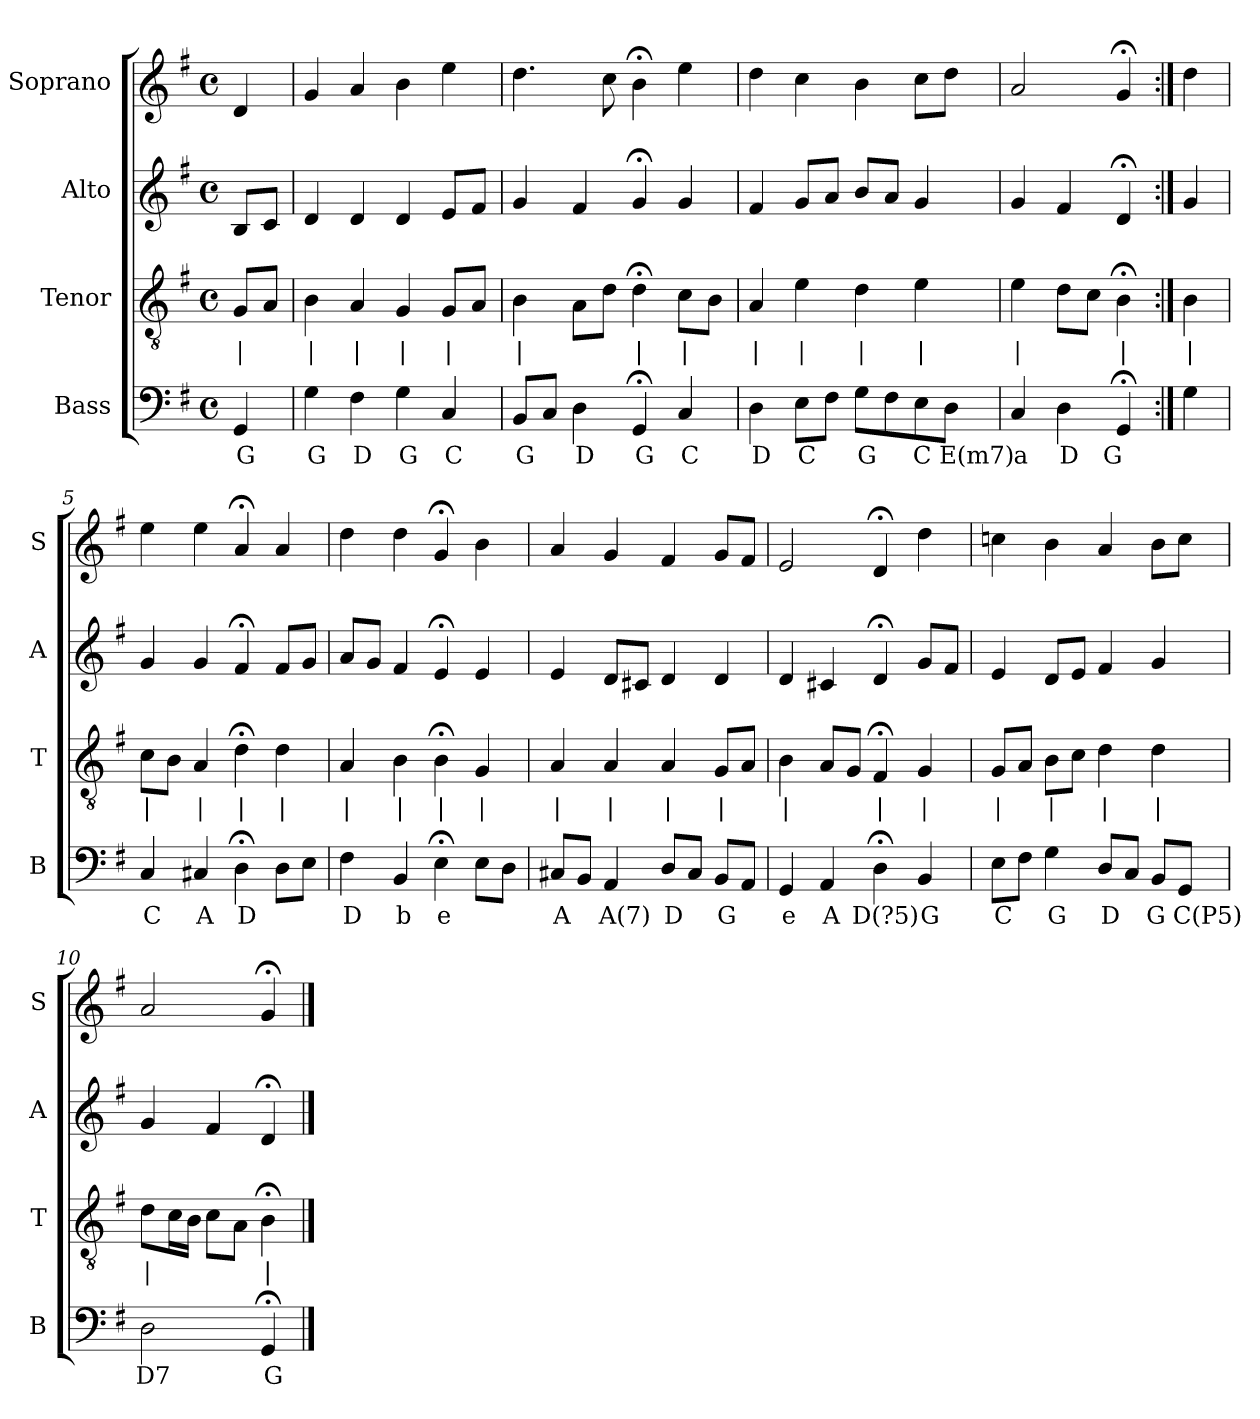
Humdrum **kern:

**kern	**text	**kern	**text	**kern	**kern
*part4	*part4	*part3	*part3	*part2	*part1
*staff4	*staff4	*staff3	*staff3	*staff2	*staff1
*I"Bass	*	*I"Tenor	*	*I"Alto	*I"Soprano
*I'B	*	*I'T	*	*I'A	*I'S
*clefF4	*	*clefGv2	*	*clefG2	*clefG2
*k[f#]	*	*k[f#]	*	*k[f#]	*k[f#]
*G:	*	*G:	*	*G:	*G:
*M4/4	*	*M4/4	*	*M4/4	*M4/4
*met(c)	*	*met(c)	*	*met(c)	*met(c)
*MM100	*	*MM100	*	*MM100	*MM100
=	=	=	=	=	=
4GG	G	8GL	|	8BL	4d
.	.	8AJ	.	8cJ	.
=1	=1	=1	=1	=1	=1
4G	G	4B	|	4d	4g
4F#	D	4A	|	4d	4a
4G	G	4G	|	4d	4b
4C	C	8GL	|	8eL	4ee
.	.	8AJ	.	8f#J	.
=2	=2	=2	=2	=2	=2
8BBL	G	4B	|	4g	4.dd
8CJ	.	.	.	.	.
4D	D	8AL	.	4f#	.
.	.	8dJ	.	.	8cc
4GG;<	G	4d;<	|	4g;<	4b;<
4C	C	8cL	|	4g	4ee
.	.	8BJ	.	.	.
=3	=3	=3	=3	=3	=3
4D	D	4A	|	4f#	4dd
8EL	C	4e	|	8gL	4cc
8F#J	.	.	.	8aJ	.
8GL	G	4d	|	8bL	4b
8F#	.	.	.	8aJ	.
8E	C	4e	|	4g	8ccL
8DJ	E(m7)	.	.	.	8ddJ
=4	=4	=4	=4	=4	=4
4C	a	4e	|	4g	2a
4D	D	8dL	.	4f#	.
.	.	8cJ	.	.	.
4GG;<	G	4B;<	|	4d;<	4g;<
=:|!	=:|!	=:|!	=:|!	=:|!	=:|!
4G	.	4B	|	4g	4dd
=5	=5	=5	=5	=5	=5
4C	C	8cL	|	4g	4ee
.	.	8BJ	.	.	.
4C#X	A	4A	|	4g	4ee
4D;<	D	4d;<	|	4f#;<	4a;<
8DL	.	4d	|	8f#L	4a
8EJ	.	.	.	8gJ	.
=6	=6	=6	=6	=6	=6
4F#	D	4A	|	8aL	4dd
.	.	.	.	8gJ	.
4BB	b	4B	|	4f#	4dd
4E;<	e	4B;<	|	4e;<	4g;<
8EL	.	4G	|	4e	4b
8DJ	.	.	.	.	.
=7	=7	=7	=7	=7	=7
8C#XL	A	4A	|	4e	4a
8BBJ	.	.	.	.	.
4AA	A(7)	4A	|	8dL	4g
.	.	.	.	8c#XJ	.
8DL	D	4A	|	4d	4f#
8C#J	.	.	.	.	.
8BBL	G	8GL	|	4d	8gL
8AAJ	.	8AJ	.	.	8f#J
=8	=8	=8	=8	=8	=8
4GG	e	4B	|	4d	2e
4AA	A	8AL	.	4c#X	.
.	.	8GJ	.	.	.
4D;<	D(?5)	4F#;<	|	4d;<	4d;<
4BB	G	4G	|	8gL	4dd
.	.	.	.	8f#J	.
=9	=9	=9	=9	=9	=9
8EL	C	8GL	|	4e	4ccn
8F#J	.	8AJ	.	.	.
4G	G	8BL	|	8dL	4b
.	.	8cJ	.	8eJ	.
8DL	D	4d	|	4f#	4a
8CJ	.	.	.	.	.
8BBL	G	4d	|	4g	8bL
8GGJ	C(P5)	.	.	.	8ccJ
=10	=10	=10	=10	=10	=10
2D	D7	8dL	|	4g	2a
.	.	16cL	.	.	.
.	.	16BJJ	.	.	.
.	.	8cL	.	4f#	.
.	.	8AJ	.	.	.
4GG;<	G	4B;<	|	4d;<	4g;<
==	==	==	==	==	==
*-	*-	*-	*-	*-	*-
